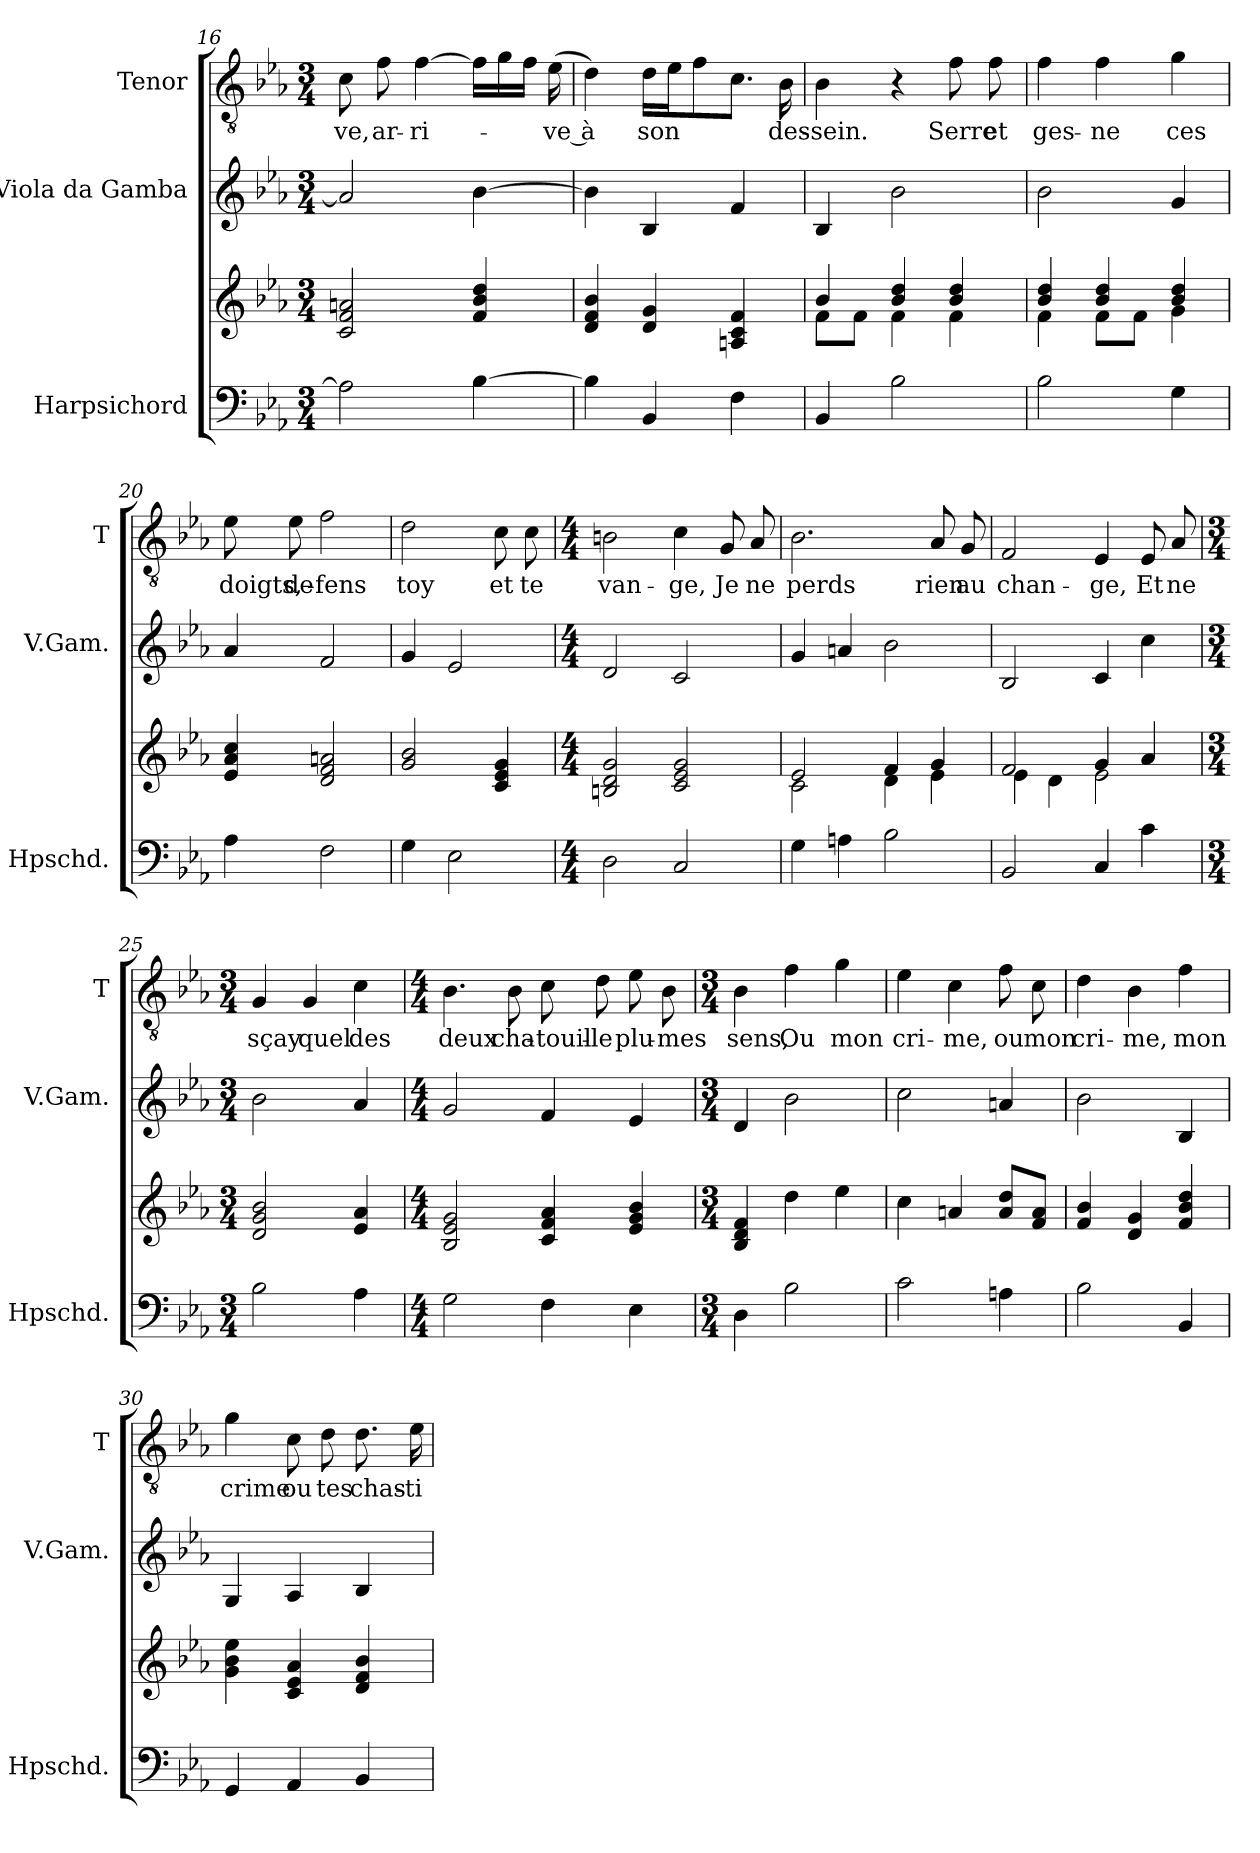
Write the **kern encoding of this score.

**kern	**kern	**kern	**kern	**text
*part3	*part3	*part2	*part1	*part1
*staff4	*staff3	*staff2	*staff1	*staff1
*I"Harpsichord	*	*I"Viola da Gamba	*I"Tenor	*
*I'Hpschd.	*	*I'V.Gam.	*I'T	*
!!LO:PB:g=z
*clefF4	*clefG2	*clefG2	*clefGv2	*
*	*	*ITrd7c12	*	*
*k[b-e-a-]	*k[b-e-a-]	*k[b-e-a-]	*k[b-e-a-]	*
*E-:	*E-:	*E-:	*E-:	*
*M3/4	*M3/4	*M3/4	*M3/4	*
=16	=16	=16	=16	=16
!	!	!	!	!LO:LY:b
2A\]	2c/ 2f/ 2an/	2A/]	8c\	-ve,
!	!	!	!	!LO:LY:b
.	.	.	8f\	ar-
!	!	!	!	!LO:LY:b
.	.	.	[4f\	-ri-
[4B-\	4f/ 4b-/ 4dd/	[4B-\	16f\LL]	.
.	.	.	16g\	.
.	.	.	16f\JJ	.
!	!	!	!	!LO:LY:b
.	.	.	(>16e-\	-ve à
=17	=17	=17	=17	=17
4B-\]	4d/ 4f/ 4b-/	4B-\]	4d\)	.
!	!	!	!	!LO:LY:b
4BB-/	4d/ 4g/	4BB-/	16d\LL	son
.	.	.	16e-\J	.
.	.	.	8f\	.
4F\	4An/ 4c/ 4f/	4F/	8.c\J	.
!	!	!	!	!LO:LY:b
.	.	.	16B-\	des-
=18	=18	=18	=18	=18
*	*^	*	*	*
!	!	!	!	!	!LO:LY:b
4BB-/	4b-/	8f\L	4BB-/	4B-\	-sein.
.	.	8f\J	.	.	.
2B-\	4b-/ 4dd/	4f\	2B-\	4r	.
!	!	!	!	!	!LO:LY:b
.	4b-/ 4dd/	4f\	.	8f\	Serre
!	!	!	!	!	!LO:LY:b
.	.	.	.	8f\	et
=19	=19	=19	=19	=19	=19
!	!	!	!	!	!LO:LY:b
2B-\	4b-/ 4dd/	4f\	2B-\	4f\	ges-
!	!	!	!	!	!LO:LY:b
.	4b-/ 4dd/	8f\L	.	4f\	-ne
.	.	8f\J	.	.	.
!	!	!	!	!	!LO:LY:b
4G\	4b-/ 4dd/	4g\	4G/	4g\	ces
=20	=20	=20	=20	=20	=20
!	!	!	!	!	!LO:LY:b
*	*v	*v	*	*	*
4A-\	4e-/ 4a-/ 4cc/	4A-/	8e-\	doigts,
!	!	!	!	!LO:LY:b
.	.	.	8e-\	de-
!	!	!	!	!LO:LY:b
2F\	2d/ 2f/ 2an/	2F/	2f\	-fens
!!LO:LB:g=z
=21	=21	=21	=21	=21
!	!	!	!	!LO:LY:b
4G\	2g/ 2b-/	4G/	2d\	toy
2E-\	.	2E-/	.	.
!	!	!	!	!LO:LY:b
.	4c/ 4e-/ 4g/	.	8c\	et
!	!	!	!	!LO:LY:b
.	.	.	8c\	te
=22	=22	=22	=22	=22
*M4/4	*M4/4	*M4/4	*M4/4	*
!	!	!	!	!LO:LY:b
2D\	2Bn/ 2d/ 2g/	2D/	2Bn\	van-
!	!	!	!	!LO:LY:b
2C/	2c/ 2e-/ 2g/	2C/	4c\	-ge,
!	!	!	!	!LO:LY:b
.	.	.	8G/	Je
!	!	!	!	!LO:LY:b
.	.	.	8A-/	ne
=23	=23	=23	=23	=23
*	*^	*	*	*
!	!	!	!	!	!LO:LY:b
4G\	2e-/	2c\	4G/	2.B-\	perds
4An\	.	.	4An/	.	.
2B-\	4f/	4d\	2B-\	.	.
!	!	!	!	!	!LO:LY:b
.	4g/	4e-\	.	8A-/	rien
!	!	!	!	!	!LO:LY:b
.	.	.	.	8G/	au
=24	=24	=24	=24	=24	=24
!	!	!	!	!	!LO:LY:b
2BB-/	2f/	4e-\	2BB-/	2F/	chan-
.	.	4d\	.	.	.
!	!	!	!	!	!LO:LY:b
4C/	4g/	2e-\	4C/	4E-/	-ge,
!	!	!	!	!	!LO:LY:b
4c\	4a-/	.	4c\	8E-/	Et
!	!	!	!	!	!LO:LY:b
.	.	.	.	8A-/	ne
*	*v	*v	*	*	*
=25	=25	=25	=25	=25
*M3/4	*M3/4	*M3/4	*M3/4	*
!	!	!	!	!LO:LY:b
2B-\	2d/ 2g/ 2b-/	2B-\	4G/	sçay
!	!	!	!	!LO:LY:b
.	.	.	4G/	quel
!	!	!	!	!LO:LY:b
4A-\	4e-/ 4a-/	4A-/	4c\	des
!!LO:LB:g=z
=26	=26	=26	=26	=26
*M4/4	*M4/4	*M4/4	*M4/4	*
!	!	!	!	!LO:LY:b
2G\	2B-/ 2e-/ 2g/	2G/	4.B-\	deux
!	!	!	!	!LO:LY:b
.	.	.	8B-\	cha-
!	!	!	!	!LO:LY:b
4F\	4c/ 4f/ 4a-/	4F/	8c\	-touil-
!	!	!	!	!LO:LY:b
.	.	.	8d\	-le
!	!	!	!	!LO:LY:b
4E-\	4e-/ 4g/ 4b-/	4E-/	8e-\	plu-
!	!	!	!	!LO:LY:b
.	.	.	8B-\	-mes
=27	=27	=27	=27	=27
*M3/4	*M3/4	*M3/4	*M3/4	*
!	!	!	!	!LO:LY:b
4D\	4B-/ 4d/ 4f/	4D/	4B-\	sens,
!	!	!	!	!LO:LY:b
2B-\	4dd\	2B-\	4f\	Ou
!	!	!	!	!LO:LY:b
.	4ee-\	.	4g\	mon
=28	=28	=28	=28	=28
!	!	!	!	!LO:LY:b
2c\	4cc\	2c\	4e-\	cri-
!	!	!	!	!LO:LY:b
.	4an/	.	4c\	-me,
!	!	!	!	!LO:LY:b
4An\	8a/ 8dd/L	4An/	8f\	ou
!	!	!	!	!LO:LY:b
.	8f/ 8a/J	.	8c\	mon
=29	=29	=29	=29	=29
!	!	!	!	!LO:LY:b
2B-\	4f/ 4b-/	2B-\	4d\	cri-
!	!	!	!	!LO:LY:b
.	4d/ 4g/	.	4B-\	-me,
!	!	!	!	!LO:LY:b
4BB-/	4f/ 4b-/ 4dd/	4BB-/	4f\	mon
=30	=30	=30	=30	=30
!	!	!	!	!LO:LY:b
4GG/	4g\ 4b-\ 4ee-\	4GG/	4g\	crime
!	!	!	!	!LO:LY:b
4AA-/	4c/ 4e-/ 4a-/	4AA-/	8c\	ou
!	!	!	!	!LO:LY:b
.	.	.	8d\	tes
!	!	!	!	!LO:LY:b
4BB-/	4d/ 4f/ 4b-/	4BB-/	8.d\	chas-
!	!	!	!	!LO:LY:b
.	.	.	16e-\	-ti-
=	=	=	=	=
*-	*-	*-	*-	*-
